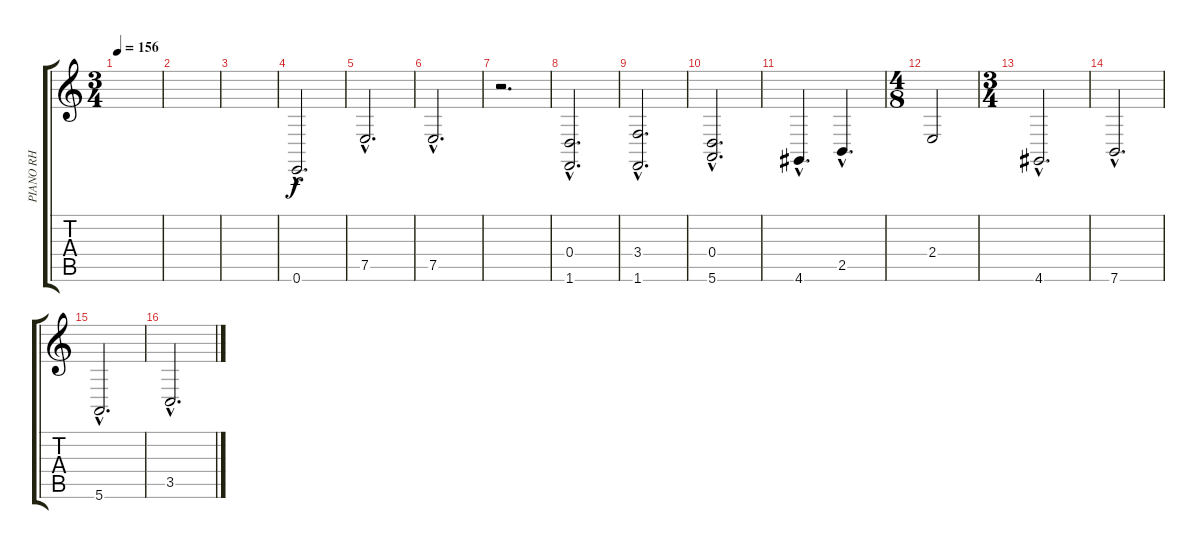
\track ("PIANO RH" "PIANO RH") {instrument acousticgrandpiano}
\staff {score tabs}
\tuning (E4 B3 G3 D3 A2 E2) {hide}
\ts (3 4)
\tempo 156
\clef g2
\ks c
|
|
|
0.6{hac}.2{d dy f volume 11} |
7.5{hac}.2{d} |
7.5{hac}.2{d} |
r.2{d} |
(0.4{hac} 1.6{hac}).2{d} |
(3.4{hac} 1.6{hac}).2{d} |
(0.4{hac} 5.6{hac}).2{d} |
4.6{hac}.4{d} 2.5{hac}.4{d} |
\ts (4 8)
2.4.2 |
\ts (3 4)
4.6{hac}.2{d} |
7.6{hac}.2{d} |
5.6{hac}.2{d} |
3.5{hac}.2{d}
